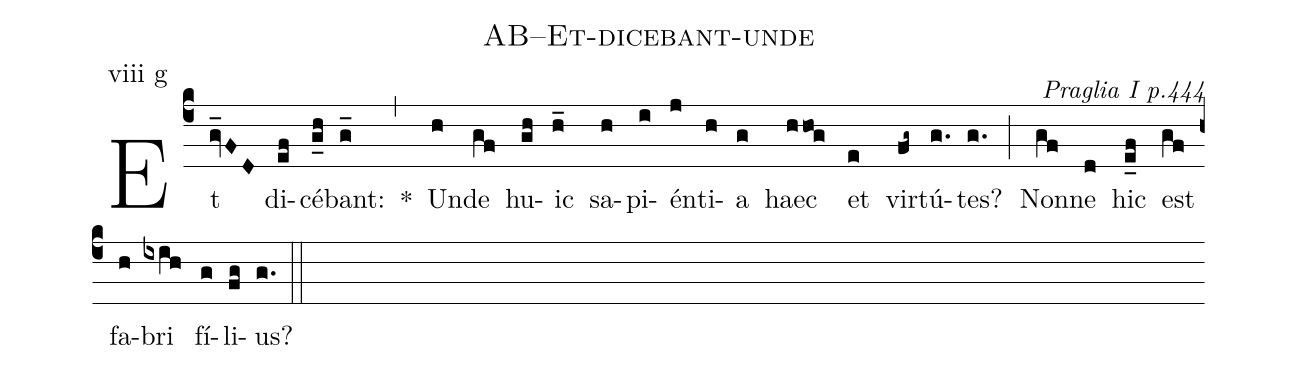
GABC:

name: AB--Et-dicebant-unde;
commentary: Praglia I p.444;
annotation: viii g;
%%
(c4) Et(gv_FD) di(ef)cé(g_h)bant:(g_) *(,) Un(h)de(gf) hu(gh)ic(h_) sa(h)pi(i)én(j)ti(h)a(g) haec(hhog) et(e) vir(fg~)tú(g.)tes?(g.) (;) Non(gf)ne(d) hic(e_f) est(gf) fa(h)bri(ixih) fí(g)li(fg)us?(g.) (::)
